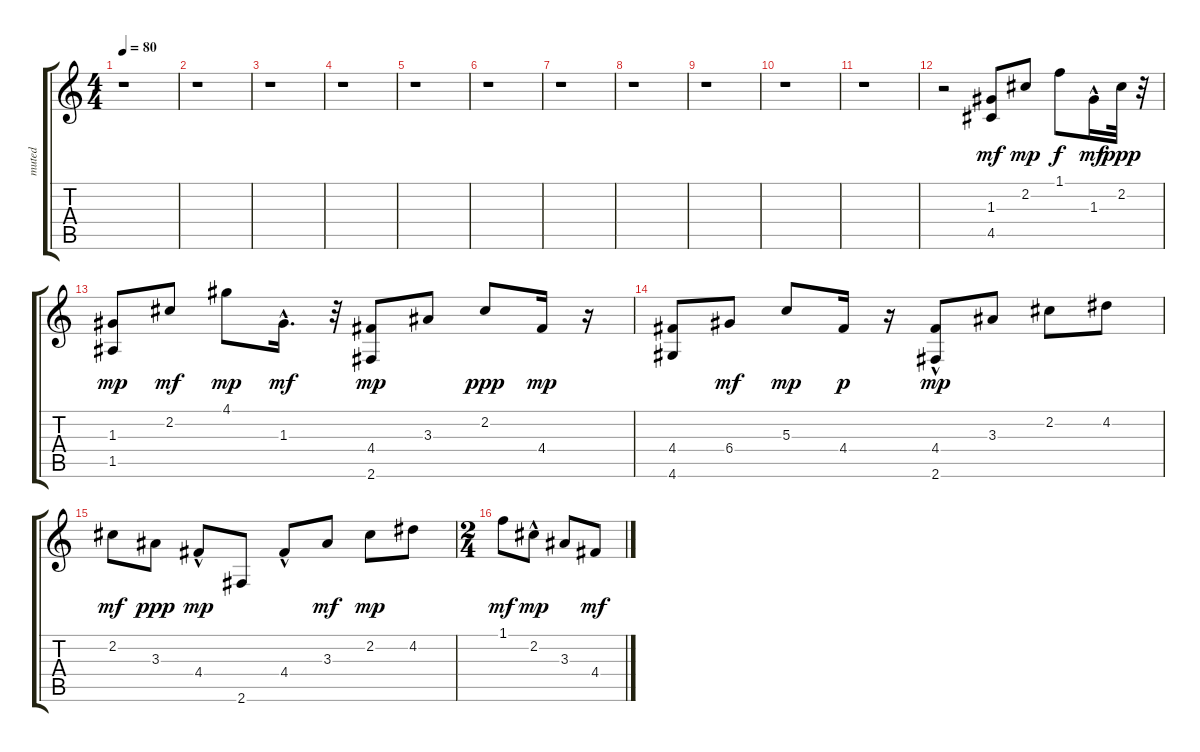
\track ("muted" "muted") {instrument electricguitarmuted}
\staff {score tabs}
\tuning (E4 B3 G3 D3 A2 E2) {hide}
\ts (4 4)
\tempo 80
\clef g2
\ks c
r.1{dy mf instrument electricguitarmuted} |
r.1 |
r.1 |
r.1 |
r.1 |
r.1 |
r.1 |
r.1 |
r.1 |
r.1 |
r.1 |
r.2 (1.3 4.5).8 2.2.8{dy mp} 1.1.8{dy f} 1.3{hac}.16{dy mf} 2.2.32{dy ppp} r.32 |
(1.3 1.5).8{dy mp} 2.2.8{dy mf} 4.1.8{dy mp} 1.3{hac}.16{d dy mf} r.32 (4.4 2.6).8{dy mp} 3.3.8 2.2.8{dy ppp} 4.4.16{dy mp} r.16 |
(4.4 4.6).8 6.4.8{dy mf} 5.3.8{dy mp} 4.4.16{dy p} r.16 (4.4 2.6{hac}).8{dy mp} 3.3.8 2.2.8 4.2.8 |
2.2.8{dy mf} 3.3.8{dy ppp} 4.4{hac}.8{dy mp} 2.6.8 4.4{hac}.8 3.3.8{dy mf} 2.2.8{dy mp} 4.2.8 |
\ts (2 4)
1.1.8{dy mf} 2.2{hac}.8{dy mp} 3.3.8 4.4.8{dy mf}
